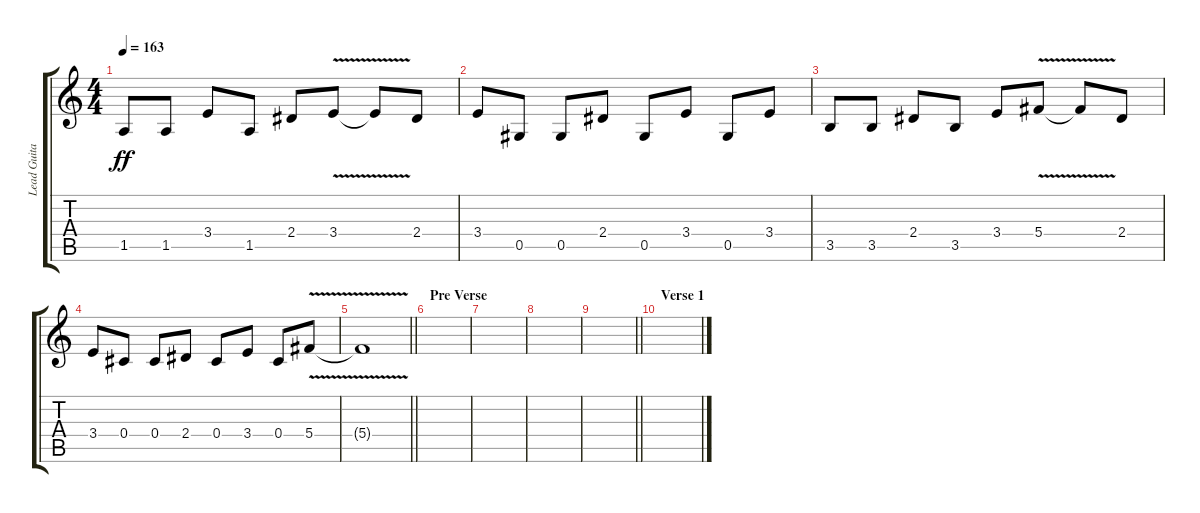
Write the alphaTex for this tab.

\track ("Lead Guitar" "Lead Guita") {instrument distortionguitar}
\staff {score tabs}
\tuning (Eb4 Bb3 Gb3 Db3 Ab2 Eb2) {hide}
\ts (4 4)
\tempo 163
\clef g2
\ks c
1.5.8{dy ff} 1.5.8 3.4.8 1.5.8 2.4.8 3.4{v}.8 3.4{t}.8 2.4.8 |
3.4.8 0.5.8 0.5.8 2.4.8 0.5.8 3.4.8 0.5.8 3.4.8 |
3.5.8 3.5.8 2.4.8 3.5.8 3.4.8 5.4{v}.8 5.4{t}.8 2.4.8 |
3.4.8 0.4.8 0.4.8 2.4.8 0.4.8 3.4.8 0.4.8 5.4{v}.8 |
\barLineRight lightlight
5.4{t}.1 |
\section ("" "Pre Verse")
|
|
|
\barLineRight lightlight
|
\section ("" "Verse 1")
